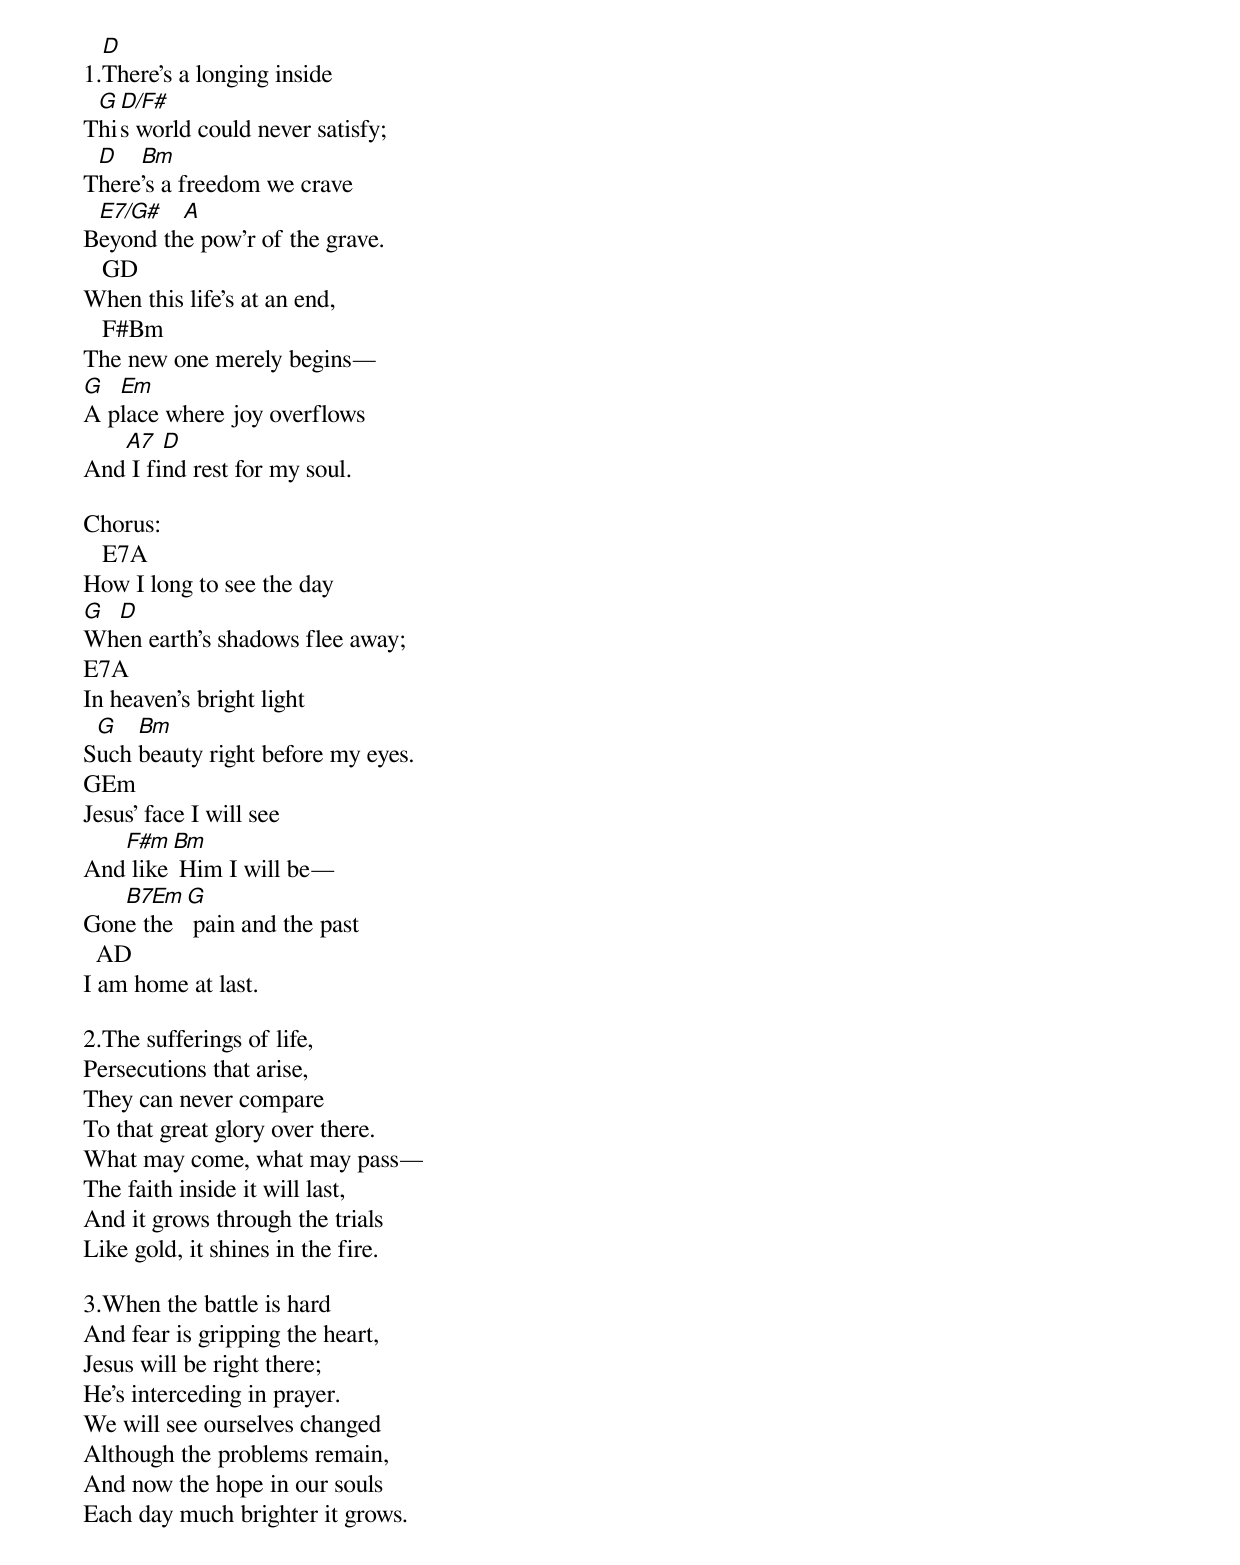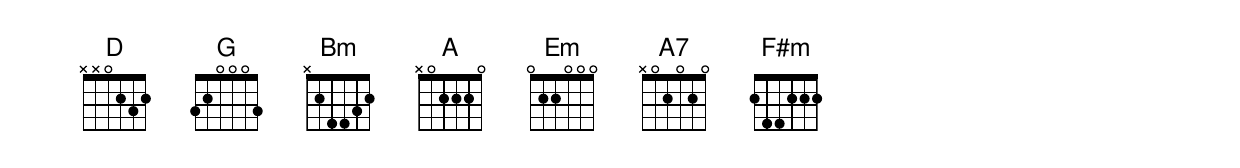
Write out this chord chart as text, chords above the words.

  D
1.There’s a longing inside
 G D/F#
This world could never satisfy;
 D   Bm
There’s a freedom we crave
 E7/G#   A
Beyond the pow’r of the grave.
   GD
When this life’s at an end,
   F#Bm
The new one merely begins—
G  Em
A place where joy overflows
   A7   D
And I find rest for my soul.

Chorus:
   E7A
How I long to see the day
G D
When earth’s shadows flee away;
E7A
In heaven’s bright light
 G   Bm
Such beauty right before my eyes.
GEm
Jesus’ face I will see
   F#m  Bm
And like Him I will be—
   B7Em G
Gone the pain and the past
  AD
I am home at last.

2.The sufferings of life,
Persecutions that arise,
They can never compare
To that great glory over there.
What may come, what may pass—
The faith inside it will last,
And it grows through the trials
Like gold, it shines in the fire.

3.When the battle is hard
And fear is gripping the heart,
Jesus will be right there;
He’s interceding in prayer.
We will see ourselves changed
Although the problems remain,
And now the hope in our souls
Each day much brighter it grows.
